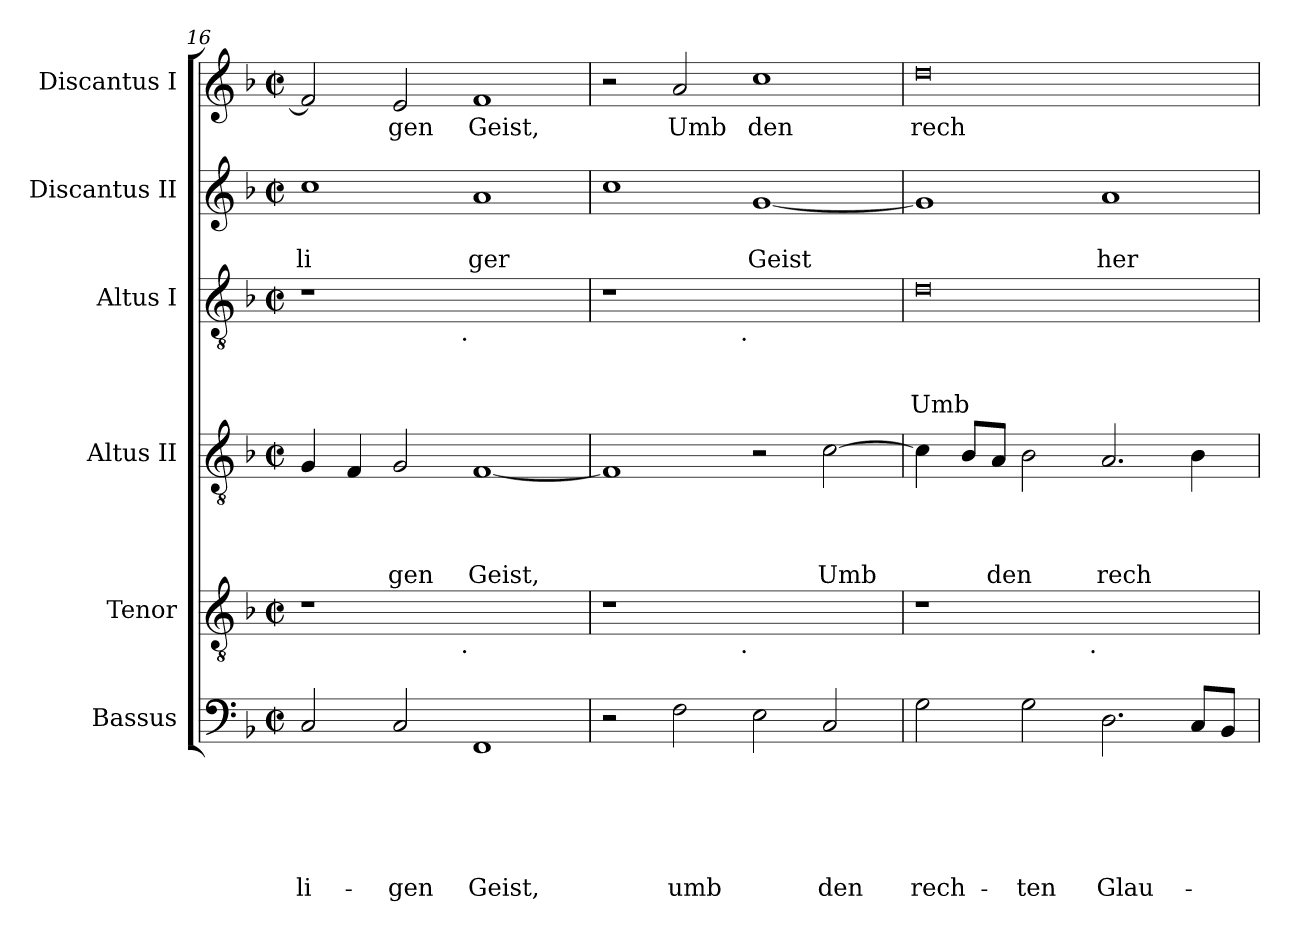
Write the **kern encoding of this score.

**kern	**text	**text	**text	**text	**text	**text	**kern	**kern	**text	**text	**text	**text	**kern	**text	**text	**text	**kern	**text	**text	**kern	**text
*part6	*part6	*part6	*part6	*part6	*part6	*part6	*part5	*part4	*part4	*part4	*part4	*part4	*part3	*part3	*part3	*part3	*part2	*part2	*part2	*part1	*part1
*staff6	*staff6	*staff6	*staff6	*staff6	*staff6	*staff6	*staff5	*staff4	*staff4	*staff4	*staff4	*staff4	*staff3	*staff3	*staff3	*staff3	*staff2	*staff2	*staff2	*staff1	*staff1
*I"Bassus	*	*	*	*	*	*	*I"Tenor	*I"Altus II	*	*	*	*	*I"Altus I	*	*	*	*I"Discantus II	*	*	*I"Discantus I	*
*clefF4	*	*	*	*	*	*	*clefGv2	*clefGv2	*	*	*	*	*clefGv2	*	*	*	*clefG2	*	*	*clefG2	*
*k[b-]	*	*	*	*	*	*	*k[b-]	*k[b-]	*	*	*	*	*k[b-]	*	*	*	*k[b-]	*	*	*k[b-]	*
*F:	*	*	*	*	*	*	*F:	*F:	*	*	*	*	*F:	*	*	*	*F:	*	*	*F:	*
*M2/2	*	*	*	*	*	*	*M2/2	*M2/2	*	*	*	*	*M2/2	*	*	*	*M2/2	*	*	*M2/2	*
*met(c|)	*	*	*	*	*	*	*met(c|)	*met(c|)	*	*	*	*	*met(c|)	*	*	*	*met(c|)	*	*	*met(c|)	*
=16	=16	=16	=16	=16	=16	=16	=16	=16	=16	=16	=16	=16	=16	=16	=16	=16	=16	=16	=16	=16	=16
!	!	!	!	!	!	!LO:LY:b	!	!	!	!	!	!	!	!	!	!	!	!	!LO:LY:b	!	!
*	*	*	*	*	*	*	*^	*	*	*	*	*	*^	*	*	*	*	*	*	*	*
2C/	.	.	.	.	.	-li-	1r	2ryy	4G/	.	.	.	.	1r	2ryy	.	.	.	1cc	.	li	2f/]	.
.	.	.	.	.	.	.	.	.	4F/	.	.	.	.	.	.	.	.	.	.	.	.	.	.
!	!	!	!	!	!	!LO:LY:b	!	!	!	!	!	!	!LO:LY:b	!	!	!	!	!	!	!	!	!	!LO:LY:b
2C/	.	.	.	.	.	-gen	.	4...ryy	2G/	.	.	.	gen	.	4...ryy	.	.	.	.	.	.	2e/	-gen
!	!	!	!	!	!	!	!	!	!	!	!	!	!	!	!LO:TX:b:t=.	!	!	!	!	!	!	!	!
!	!	!	!	!	!	!	!	!LO:TX:b:t=.	!	!	!	!	!	!	!	!	!	!	!	!	!	!	!
.	.	.	.	.	.	.	.	1ryy	.	.	.	.	.	.	1ryy	.	.	.	.	.	.	.	.
!	!	!	!	!	!	!LO:LY:b	!	!	!	!	!	!	!LO:LY:b	!	!	!	!	!	!	!	!LO:LY:b	!	!LO:LY:b
1FF	.	.	.	.	.	Geist,	1ryy	.	[<1F	.	.	.	Geist,	1ryy	.	.	.	.	1a	.	ger	1f	Geist,
.	.	.	.	.	.	.	.	32ryy	.	.	.	.	.	.	32ryy	.	.	.	.	.	.	.	.
=17	=17	=17	=17	=17	=17	=17	=17	=17	=17	=17	=17	=17	=17	=17	=17	=17	=17	=17	=17	=17	=17	=17	=17
2r	.	.	.	.	.	.	1r	2ryy	1F]	.	.	.	.	1r	2ryy	.	.	.	1cc	.	.	2r	.
!	!	!	!	!	!	!LO:LY:b	!	!	!	!	!	!	!	!	!	!	!	!	!	!	!	!	!LO:LY:b
2F\	.	.	.	.	.	umb	.	4...ryy	.	.	.	.	.	.	4...ryy	.	.	.	.	.	.	2a/	Umb
!	!	!	!	!	!	!	!	!	!	!	!	!	!	!	!LO:TX:b:t=.	!	!	!	!	!	!	!	!
!	!	!	!	!	!	!	!	!LO:TX:b:t=.	!	!	!	!	!	!	!	!	!	!	!	!	!	!	!
.	.	.	.	.	.	.	.	1ryy	.	.	.	.	.	.	1ryy	.	.	.	.	.	.	.	.
!	!	!	!	!	!	!	!	!	!	!	!	!	!	!	!	!	!	!	!	!	!LO:LY:b	!	!LO:LY:b
2E\	.	.	.	.	.	.	1ryy	.	2r	.	.	.	.	1ryy	.	.	.	.	[<1g	.	Geist	1cc	den
!	!	!	!	!	!	!LO:LY:b	!	!	!	!	!	!	!LO:LY:b	!	!	!	!	!	!	!	!	!	!
2C/	.	.	.	.	.	den	.	.	[<2c\	.	.	.	Umb	.	.	.	.	.	.	.	.	.	.
.	.	.	.	.	.	.	.	32ryy	.	.	.	.	.	.	32ryy	.	.	.	.	.	.	.	.
!!LO:LB:g=z
=18	=18	=18	=18	=18	=18	=18	=18	=18	=18	=18	=18	=18	=18	=18	=18	=18	=18	=18	=18	=18	=18	=18	=18
!	!	!	!	!	!	!LO:LY:b	!	!	!	!	!	!	!	!	!	!	!	!LO:LY:b	!	!	!	!	!LO:LY:b
*	*	*	*	*	*	*	*	*	*	*	*	*	*	*v	*v	*	*	*	*	*	*	*	*
2G\	.	.	.	.	.	rech-	1r	2ryy	4c\]	.	.	.	.	0d	.	.	Umb	1g]	.	.	0dd	rech
.	.	.	.	.	.	.	.	.	8B-/L	.	.	.	.	.	.	.	.	.	.	.	.	.
!	!	!	!	!	!	!	!	!	!	!	!	!	!LO:LY:b	!	!	!	!	!	!	!	!	!
.	.	.	.	.	.	.	.	.	8A/J	.	.	.	den	.	.	.	.	.	.	.	.	.
!	!	!	!	!	!	!LO:LY:b	!	!	!	!	!	!	!	!	!	!	!	!	!	!	!	!
2G\	.	.	.	.	.	-ten	.	4...ryy	2B-\	.	.	.	.	.	.	.	.	.	.	.	.	.
!	!	!	!	!	!	!	!	!LO:TX:b:t=.	!	!	!	!	!	!	!	!	!	!	!	!	!	!
.	.	.	.	.	.	.	.	1ryy	.	.	.	.	.	.	.	.	.	.	.	.	.	.
!	!	!	!	!	!	!LO:LY:b	!	!	!	!	!	!	!LO:LY:b	!	!	!	!	!	!	!LO:LY:b	!	!
2.D\	.	.	.	.	.	Glau-	1ryy	.	2.A/	.	.	.	rech	.	.	.	.	1a	.	her	.	.
8C/L	.	.	.	.	.	.	.	.	4B-\	.	.	.	.	.	.	.	.	.	.	.	.	.
8BB-/J	.	.	.	.	.	.	.	.	.	.	.	.	.	.	.	.	.	.	.	.	.	.
.	.	.	.	.	.	.	.	32ryy	.	.	.	.	.	.	.	.	.	.	.	.	.	.
*	*	*	*	*	*	*	*v	*v	*	*	*	*	*	*	*	*	*	*	*	*	*	*
=	=	=	=	=	=	=	=	=	=	=	=	=	=	=	=	=	=	=	=	=	=
*-	*-	*-	*-	*-	*-	*-	*-	*-	*-	*-	*-	*-	*-	*-	*-	*-	*-	*-	*-	*-	*-
